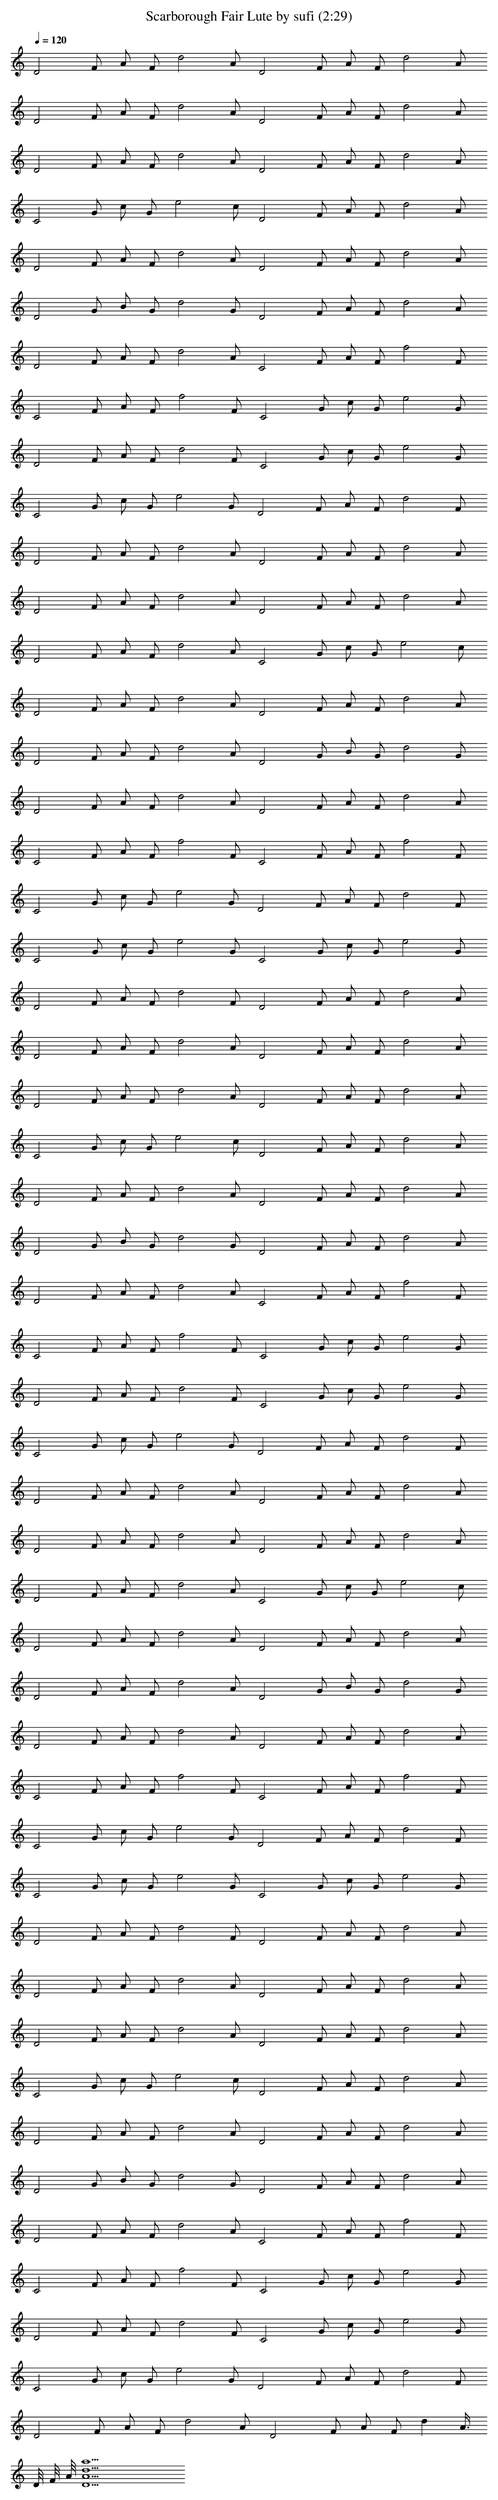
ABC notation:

X:1
T:Scarborough Fair Lute by sufi (2:29)
L:1/4
Q:120
K:C
[D2z/2] F/2 A/2 F/2 [d2z/2] A/2 [D2z/2] F/2 A/2 F/2 [d2z/2] A/2
[D2z/2] F/2 A/2 F/2 [d2z/2] A/2 [D2z/2] F/2 A/2 F/2 [d2z/2] A/2
[D2z/2] F/2 A/2 F/2 [d2z/2] A/2 [D2z/2] F/2 A/2 F/2 [d2z/2] A/2
[C2z/2] G/2 c/2 G/2 [e2z/2] c/2 [D2z/2] F/2 A/2 F/2 [d2z/2] A/2
[D2z/2] F/2 A/2 F/2 [d2z/2] A/2 [D2z/2] F/2 A/2 F/2 [d2z/2] A/2
[D2z/2] G/2 B/2 G/2 [d2z/2] G/2 [D2z/2] F/2 A/2 F/2 [d2z/2] A/2
[D2z/2] F/2 A/2 F/2 [d2z/2] A/2 [C2z/2] F/2 A/2 F/2 [f2z/2] F/2
[C2z/2] F/2 A/2 F/2 [f2z/2] F/2 [C2z/2] G/2 c/2 G/2 [e2z/2] G/2
[D2z/2] F/2 A/2 F/2 [d2z/2] F/2 [C2z/2] G/2 c/2 G/2 [e2z/2] G/2
[C2z/2] G/2 c/2 G/2 [e2z/2] G/2 [D2z/2] F/2 A/2 F/2 [d2z/2] F/2
[D2z/2] F/2 A/2 F/2 [d2z/2] A/2 [D2z/2] F/2 A/2 F/2 [d2z/2] A/2
[D2z/2] F/2 A/2 F/2 [d2z/2] A/2 [D2z/2] F/2 A/2 F/2 [d2z/2] A/2
[D2z/2] F/2 A/2 F/2 [d2z/2] A/2 [C2z/2] G/2 c/2 G/2 [e2z/2] c/2
[D2z/2] F/2 A/2 F/2 [d2z/2] A/2 [D2z/2] F/2 A/2 F/2 [d2z/2] A/2
[D2z/2] F/2 A/2 F/2 [d2z/2] A/2 [D2z/2] G/2 B/2 G/2 [d2z/2] G/2
[D2z/2] F/2 A/2 F/2 [d2z/2] A/2 [D2z/2] F/2 A/2 F/2 [d2z/2] A/2
[C2z/2] F/2 A/2 F/2 [f2z/2] F/2 [C2z/2] F/2 A/2 F/2 [f2z/2] F/2
[C2z/2] G/2 c/2 G/2 [e2z/2] G/2 [D2z/2] F/2 A/2 F/2 [d2z/2] F/2
[C2z/2] G/2 c/2 G/2 [e2z/2] G/2 [C2z/2] G/2 c/2 G/2 [e2z/2] G/2
[D2z/2] F/2 A/2 F/2 [d2z/2] F/2 [D2z/2] F/2 A/2 F/2 [d2z/2] A/2
[D2z/2] F/2 A/2 F/2 [d2z/2] A/2 [D2z/2] F/2 A/2 F/2 [d2z/2] A/2
[D2z/2] F/2 A/2 F/2 [d2z/2] A/2 [D2z/2] F/2 A/2 F/2 [d2z/2] A/2
[C2z/2] G/2 c/2 G/2 [e2z/2] c/2 [D2z/2] F/2 A/2 F/2 [d2z/2] A/2
[D2z/2] F/2 A/2 F/2 [d2z/2] A/2 [D2z/2] F/2 A/2 F/2 [d2z/2] A/2
[D2z/2] G/2 B/2 G/2 [d2z/2] G/2 [D2z/2] F/2 A/2 F/2 [d2z/2] A/2
[D2z/2] F/2 A/2 F/2 [d2z/2] A/2 [C2z/2] F/2 A/2 F/2 [f2z/2] F/2
[C2z/2] F/2 A/2 F/2 [f2z/2] F/2 [C2z/2] G/2 c/2 G/2 [e2z/2] G/2
[D2z/2] F/2 A/2 F/2 [d2z/2] F/2 [C2z/2] G/2 c/2 G/2 [e2z/2] G/2
[C2z/2] G/2 c/2 G/2 [e2z/2] G/2 [D2z/2] F/2 A/2 F/2 [d2z/2] F/2
[D2z/2] F/2 A/2 F/2 [d2z/2] A/2 [D2z/2] F/2 A/2 F/2 [d2z/2] A/2
[D2z/2] F/2 A/2 F/2 [d2z/2] A/2 [D2z/2] F/2 A/2 F/2 [d2z/2] A/2
[D2z/2] F/2 A/2 F/2 [d2z/2] A/2 [C2z/2] G/2 c/2 G/2 [e2z/2] c/2
[D2z/2] F/2 A/2 F/2 [d2z/2] A/2 [D2z/2] F/2 A/2 F/2 [d2z/2] A/2
[D2z/2] F/2 A/2 F/2 [d2z/2] A/2 [D2z/2] G/2 B/2 G/2 [d2z/2] G/2
[D2z/2] F/2 A/2 F/2 [d2z/2] A/2 [D2z/2] F/2 A/2 F/2 [d2z/2] A/2
[C2z/2] F/2 A/2 F/2 [f2z/2] F/2 [C2z/2] F/2 A/2 F/2 [f2z/2] F/2
[C2z/2] G/2 c/2 G/2 [e2z/2] G/2 [D2z/2] F/2 A/2 F/2 [d2z/2] F/2
[C2z/2] G/2 c/2 G/2 [e2z/2] G/2 [C2z/2] G/2 c/2 G/2 [e2z/2] G/2
[D2z/2] F/2 A/2 F/2 [d2z/2] F/2 [D2z/2] F/2 A/2 F/2 [d2z/2] A/2
[D2z/2] F/2 A/2 F/2 [d2z/2] A/2 [D2z/2] F/2 A/2 F/2 [d2z/2] A/2
[D2z/2] F/2 A/2 F/2 [d2z/2] A/2 [D2z/2] F/2 A/2 F/2 [d2z/2] A/2
[C2z/2] G/2 c/2 G/2 [e2z/2] c/2 [D2z/2] F/2 A/2 F/2 [d2z/2] A/2
[D2z/2] F/2 A/2 F/2 [d2z/2] A/2 [D2z/2] F/2 A/2 F/2 [d2z/2] A/2
[D2z/2] G/2 B/2 G/2 [d2z/2] G/2 [D2z/2] F/2 A/2 F/2 [d2z/2] A/2
[D2z/2] F/2 A/2 F/2 [d2z/2] A/2 [C2z/2] F/2 A/2 F/2 [f2z/2] F/2
[C2z/2] F/2 A/2 F/2 [f2z/2] F/2 [C2z/2] G/2 c/2 G/2 [e2z/2] G/2
[D2z/2] F/2 A/2 F/2 [d2z/2] F/2 [C2z/2] G/2 c/2 G/2 [e2z/2] G/2
[C2z/2] G/2 c/2 G/2 [e2z/2] G/2 [D2z/2] F/2 A/2 F/2 [d2z/2] F/2
[D2z/2] F/2 A/2 F/2 [d2z/2] A/2 [D2z/2] F/2 A/2 F/2 [dz/2] [A3/8z/8]
D/8 F/8 A/8 [a5A5d5D5]
